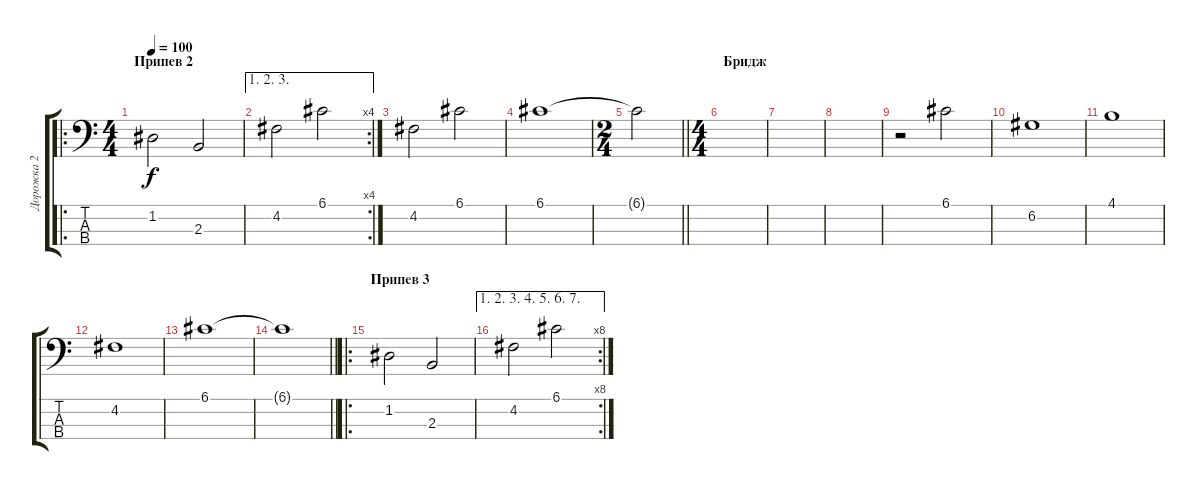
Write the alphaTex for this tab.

\track ("Дорожка 2" "Дорожка 2") {instrument electricbassfinger}
\staff {score tabs}
\tuning (G2 D2 A1 E1) {hide}
\ro
\ts (4 4)
\section ("" "Припев 2")
\tempo 100
\clef f4
\ks c
1.2.2{dy f} 2.3.2 |
\ae (1 2 3)
\rc 4
4.2.2 6.1.2 |
4.2.2 6.1.2 |
6.1.1 |
\ts (2 4)
\barLineRight lightlight
6.1{t}.2 |
\ts (4 4)
\section ("" "Бридж")
|
|
|
r.2 6.1.2 |
6.2.1 |
4.1.1 |
4.2.1 |
6.1.1 |
\barLineRight lightlight
6.1{t}.1 |
\ro
\section ("" "Припев 3")
1.2.2 2.3.2 |
\ae (1 2 3 4 5 6 7)
\rc 8
4.2.2 6.1.2
